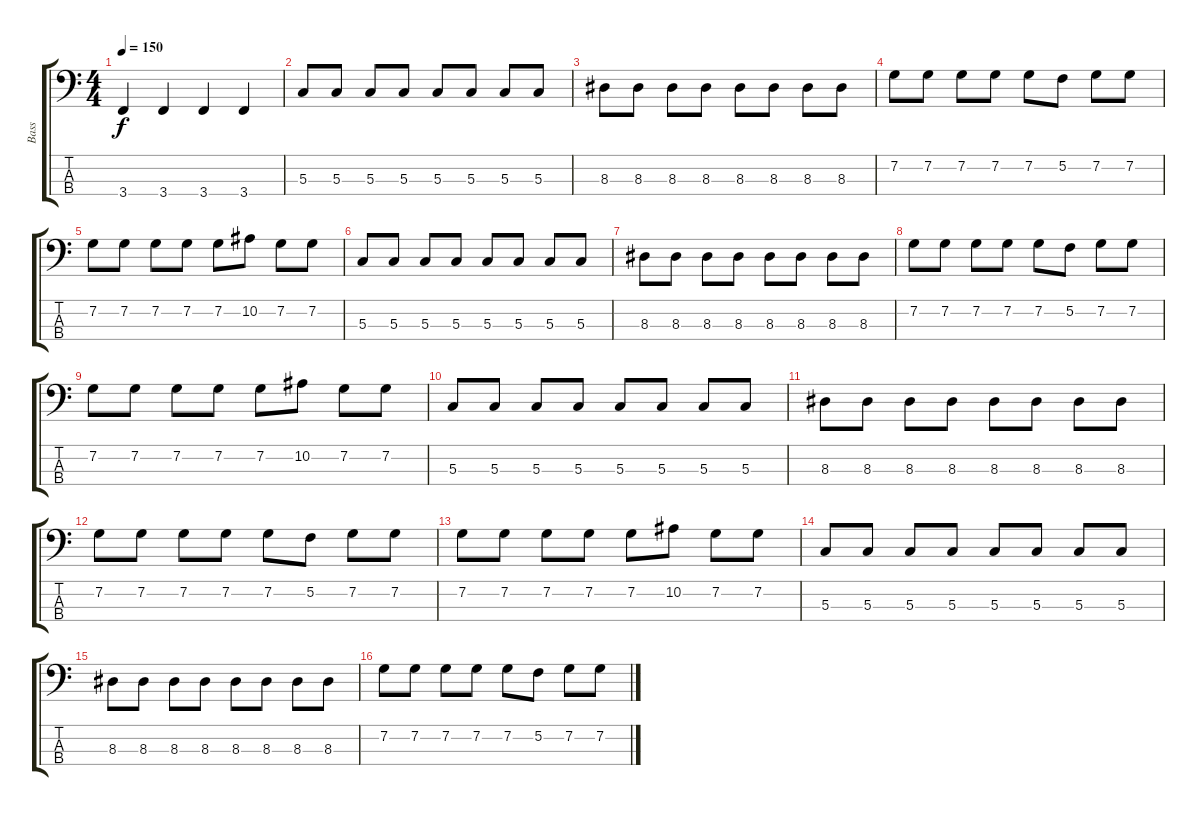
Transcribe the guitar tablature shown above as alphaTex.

\track ("Bass" "Bass") {instrument electricbasspick}
\staff {score tabs}
\tuning (F2 C2 G1 D1) {hide}
\ts (4 4)
\tempo 150
\clef f4
\ks c
3.4.4{dy f} 3.4.4 3.4.4 3.4.4 |
5.3.8 5.3.8 5.3.8 5.3.8 5.3.8 5.3.8 5.3.8 5.3.8 |
8.3.8 8.3.8 8.3.8 8.3.8 8.3.8 8.3.8 8.3.8 8.3.8 |
7.2.8 7.2.8 7.2.8 7.2.8 7.2.8 5.2.8 7.2.8 7.2.8 |
7.2.8 7.2.8 7.2.8 7.2.8 7.2.8 10.2.8 7.2.8 7.2.8 |
5.3.8 5.3.8 5.3.8 5.3.8 5.3.8 5.3.8 5.3.8 5.3.8 |
8.3.8 8.3.8 8.3.8 8.3.8 8.3.8 8.3.8 8.3.8 8.3.8 |
7.2.8 7.2.8 7.2.8 7.2.8 7.2.8 5.2.8 7.2.8 7.2.8 |
7.2.8 7.2.8 7.2.8 7.2.8 7.2.8 10.2.8 7.2.8 7.2.8 |
5.3.8 5.3.8 5.3.8 5.3.8 5.3.8 5.3.8 5.3.8 5.3.8 |
8.3.8 8.3.8 8.3.8 8.3.8 8.3.8 8.3.8 8.3.8 8.3.8 |
7.2.8 7.2.8 7.2.8 7.2.8 7.2.8 5.2.8 7.2.8 7.2.8 |
7.2.8 7.2.8 7.2.8 7.2.8 7.2.8 10.2.8 7.2.8 7.2.8 |
5.3.8 5.3.8 5.3.8 5.3.8 5.3.8 5.3.8 5.3.8 5.3.8 |
8.3.8 8.3.8 8.3.8 8.3.8 8.3.8 8.3.8 8.3.8 8.3.8 |
7.2.8 7.2.8 7.2.8 7.2.8 7.2.8 5.2.8 7.2.8 7.2.8
